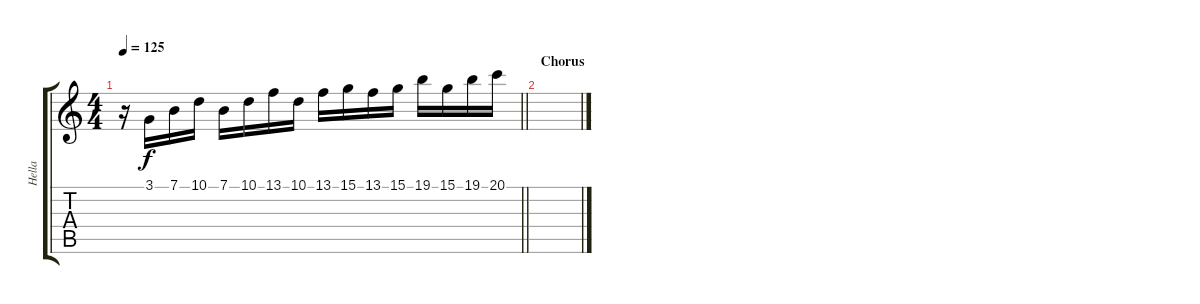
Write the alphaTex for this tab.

\track ("Hella" "Hella") {instrument lead2sawtooth}
\staff {score tabs}
\tuning (E4 B3 G3 D3 A2 E2) {hide}
\ts (4 4)
\tempo 125
\clef g2
\barLineRight lightlight
\ks c
r.16{dy f} 3.1.16{volume 12 instrument electricgrandpiano} 7.1.16 10.1.16 7.1.16 10.1.16 13.1.16 10.1.16 13.1.16 15.1.16 13.1.16 15.1.16 19.1.16 15.1.16 19.1.16 20.1.16 |
\section ("" "Chorus")
